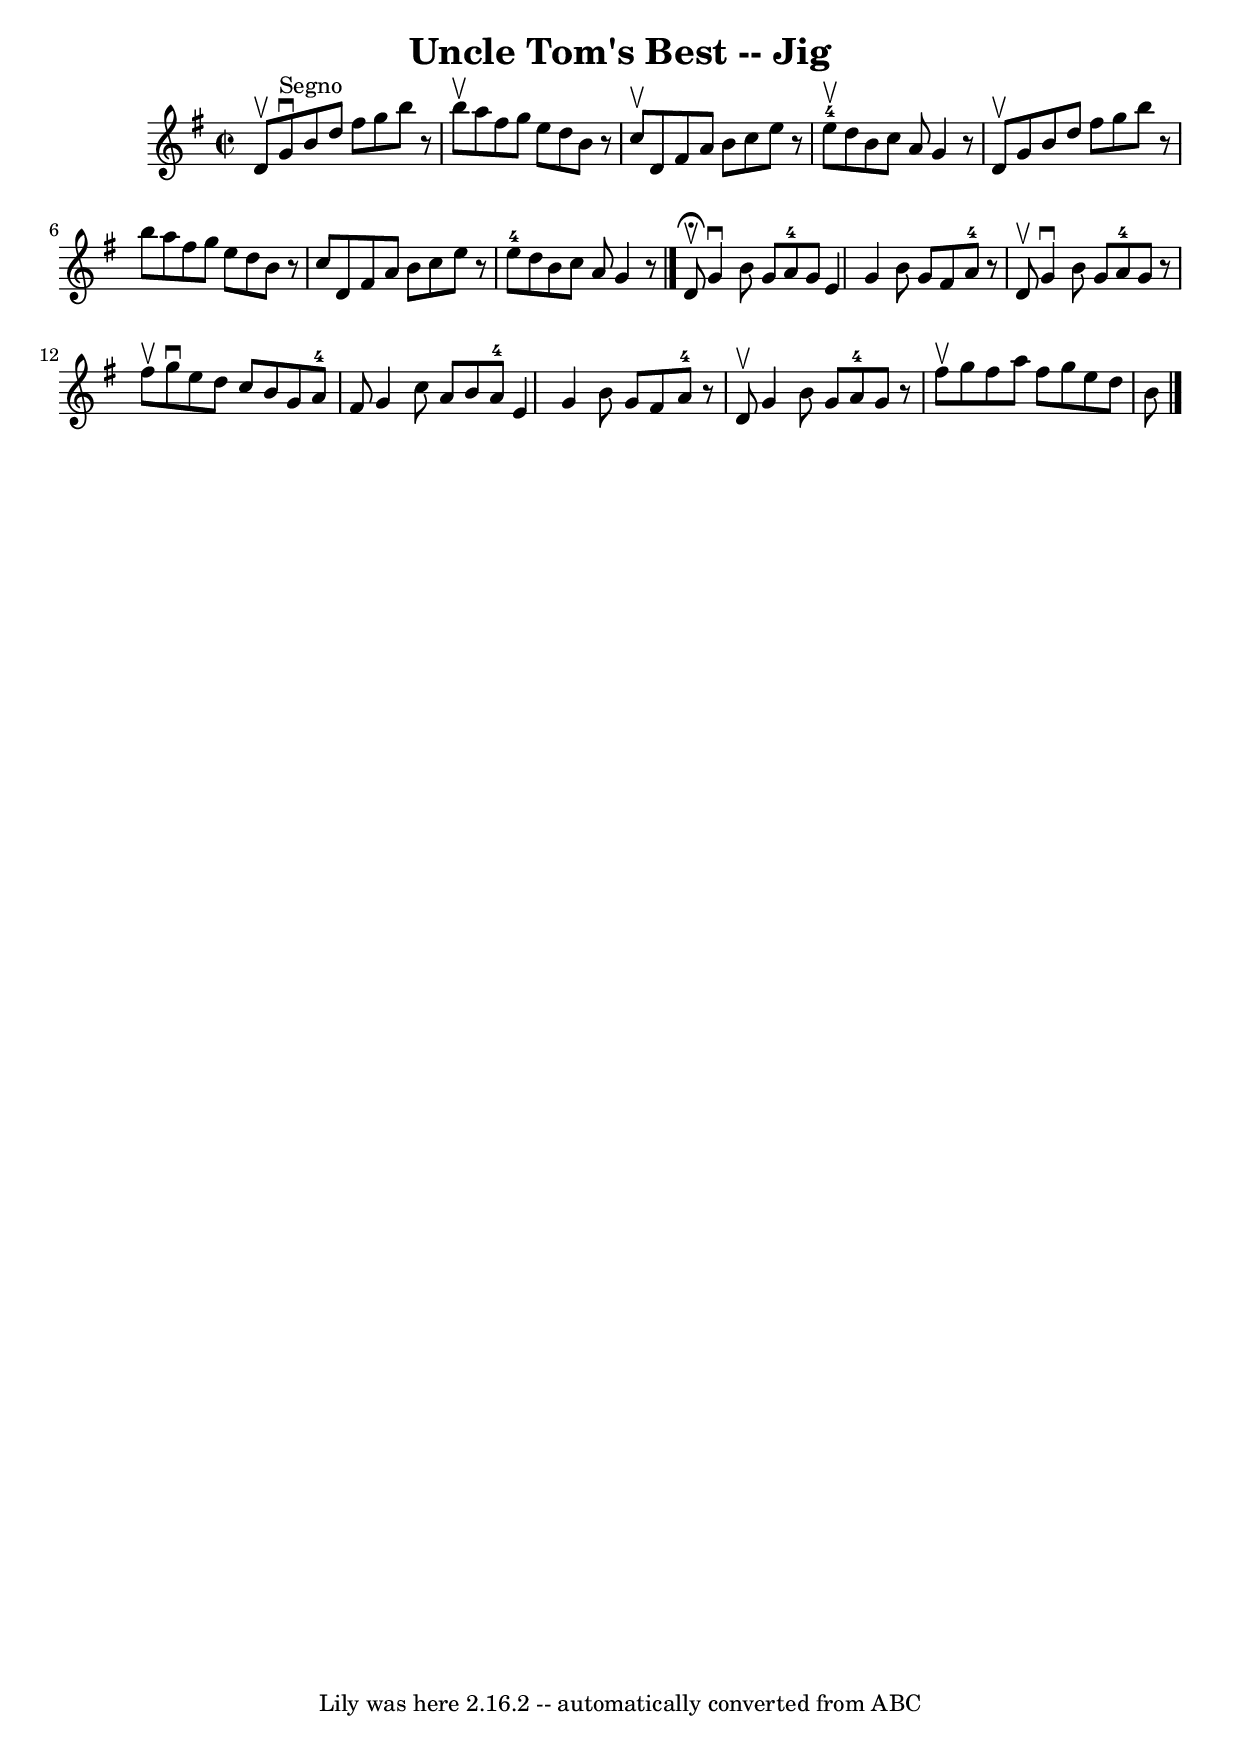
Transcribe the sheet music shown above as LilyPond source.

\version "2.7.40"
\include "Mammoth.ily"
\header {
	%% book = "Ryan's Mammoth Collection"
	crossRefNumber = "1"
	footnotes = "\\\\117 660"
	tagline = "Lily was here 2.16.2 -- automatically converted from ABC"
	title = "Uncle Tom's Best -- Jig"
}
voicedefault =  {
\set Score.defaultBarType = "empty"

\override Staff.TimeSignature #'style = #'C
 \time 2/2 \key g \major d'8^\upbow   |
 g'8^"Segno"^\downbow   
b'8 d''8 fis''8 g''8 b''8    r8 b''8^\upbow   |
 a''8    
fis''8 g''8 e''8 d''8 b'8    r8 c''8^\upbow   |
 d'8    
fis'8 a'8 b'8 c''8 e''8    r8 e''8-4^\upbow   |
 d''8  
 b'8 c''8 a'8 g'4    r8 d'8^\upbow   |
 g'8 b'8 d''8 
 fis''8 g''8 b''8    r8 b''8    |
 a''8 fis''8 g''8    
e''8 d''8 b'8    r8 c''8    |
 d'8 fis'8 a'8 b'8 c''8 
 e''8    r8 e''8-4   |
 d''8 b'8 c''8 a'8 g'4    r8  
 \bar "|." d'8^\fermata^\upbow |
 g'4^\downbow b'8 g'8     
 a'8-4 g'8 e'4    |
 g'4 b'8 g'8 fis'8 a'8-4   
r8 d'8^\upbow   |
 g'4^\downbow b'8 g'8 a'8-4 g'8    
r8 fis''8^\upbow   |
 g''8^\downbow e''8 d''8 c''8 b'8   
 g'8 a'8-4 fis'8    |
 g'4 c''8 a'8 b'8 a'8-4  
 e'4    |
 g'4 b'8 g'8 fis'8 a'8-4   r8 d'8^\upbow   
|
 g'4 b'8 g'8 a'8-4 g'8    r8 fis''8^\upbow   
|
 g''8 fis''8 a''8 fis''8 g''8 e''8 d''8 b'8    
    \bar "|."   
}

\score{
    <<

	\context Staff="default"
	{
	    \voicedefault 
	}

    >>
	\layout {
	}
	\midi {}
}
